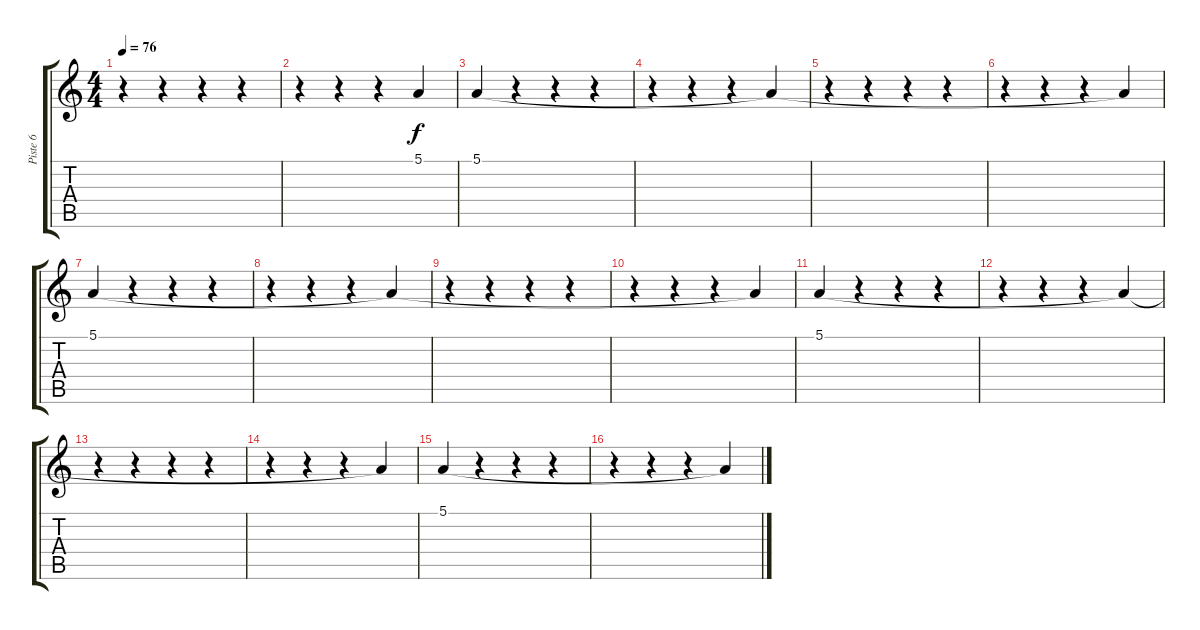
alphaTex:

\track ("Piste 6" "Piste 6") {instrument voiceoohs}
\staff {score tabs}
\tuning (E4 B3 G3 D3 A2 E2) {hide}
\ts (4 4)
\tempo 76
\clef g2
\ks c
r.4{dy f volume 5 balance 10} r.4 r.4{volume 8 balance 13} r.4 |
r.4 r.4{volume 3 balance 14} r.4 5.1{t}.4 |
5.1.4{volume 3 balance 2} r.4 r.4 r.4{volume 8 balance 8} |
r.4 r.4 r.4 5.1{t}.4 |
r.4{volume 5 balance 10} r.4 r.4{volume 8 balance 13} r.4 |
r.4 r.4{volume 3 balance 14} r.4 5.1{t}.4 |
5.1.4{volume 3 balance 2} r.4 r.4 r.4{volume 8 balance 8} |
r.4 r.4 r.4 5.1{t}.4 |
r.4{volume 5 balance 10} r.4 r.4{volume 8 balance 13} r.4 |
r.4 r.4{volume 3 balance 14} r.4 5.1{t}.4 |
5.1.4{volume 3 balance 2} r.4 r.4 r.4{volume 8 balance 8} |
r.4 r.4 r.4 5.1{t}.4 |
r.4{volume 5 balance 10} r.4 r.4{volume 8 balance 13} r.4 |
r.4 r.4{volume 3 balance 14} r.4 5.1{t}.4 |
5.1.4{volume 3 balance 2} r.4 r.4 r.4{volume 8 balance 8} |
r.4 r.4 r.4 5.1{t}.4
